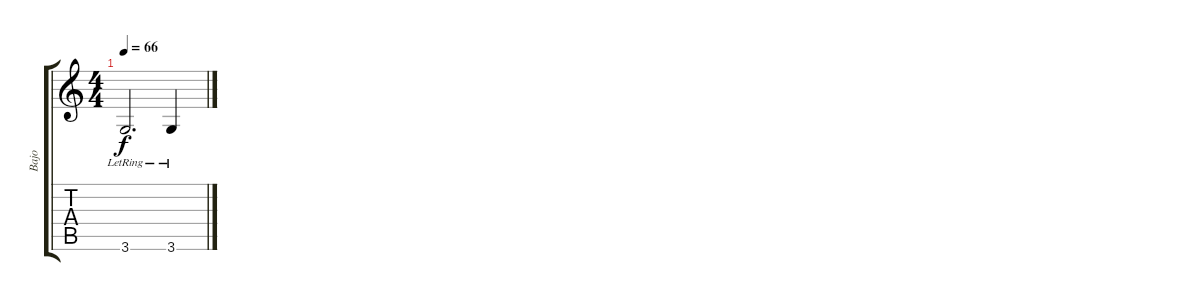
\track ("Bajo" "Bajo") {instrument electricbassfinger}
\staff {score tabs}
\tuning (E4 B3 G3 D3 A2 E2) {hide}
\ts (4 4)
\tempo 66
\clef g2
\ks c
3.6{lr}.2{d dy f} 3.6{lr}.4
